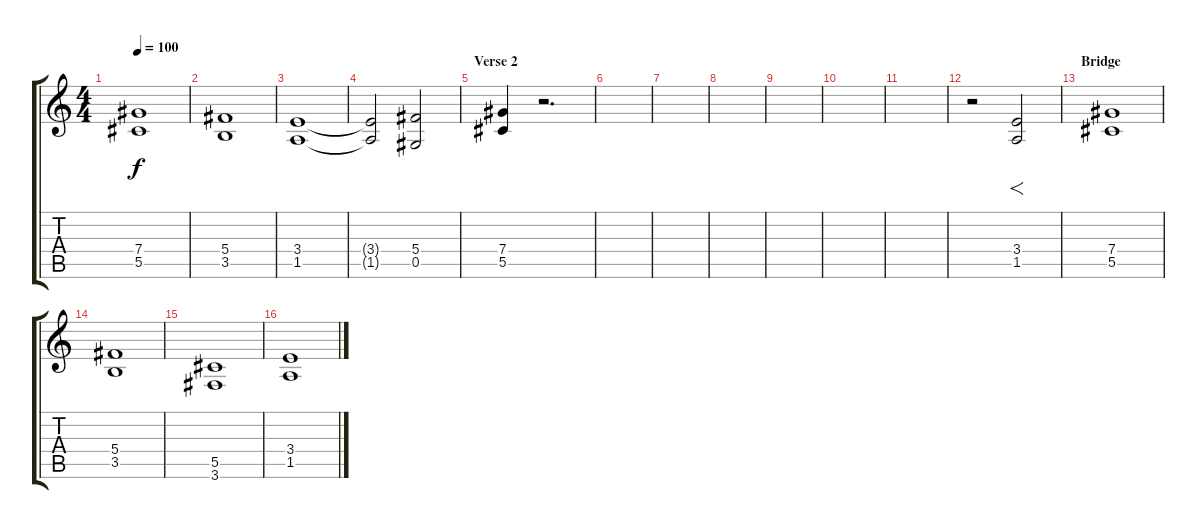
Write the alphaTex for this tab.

\track "" {instrument distortionguitar}
\staff {score tabs}
\tuning (Eb4 Bb3 Gb3 Db3 Ab2 Eb2) {hide}
\ts (4 4)
\tempo 100
\clef g2
\ks c
(7.4 5.5).1{dy f} |
(5.4 3.5).1 |
(3.4 1.5).1 |
(3.4{t} 1.5{t}).2 (5.4 0.5).2 |
\section ("" "Verse 2")
(7.4 5.5).4 r.2{d} |
|
|
|
|
|
|
r.2 (3.4 1.5).2{f} |
\section ("" "Bridge")
(7.4 5.5).1 |
(5.4 3.5).1 |
(5.5 3.6).1 |
(3.4 1.5).1
